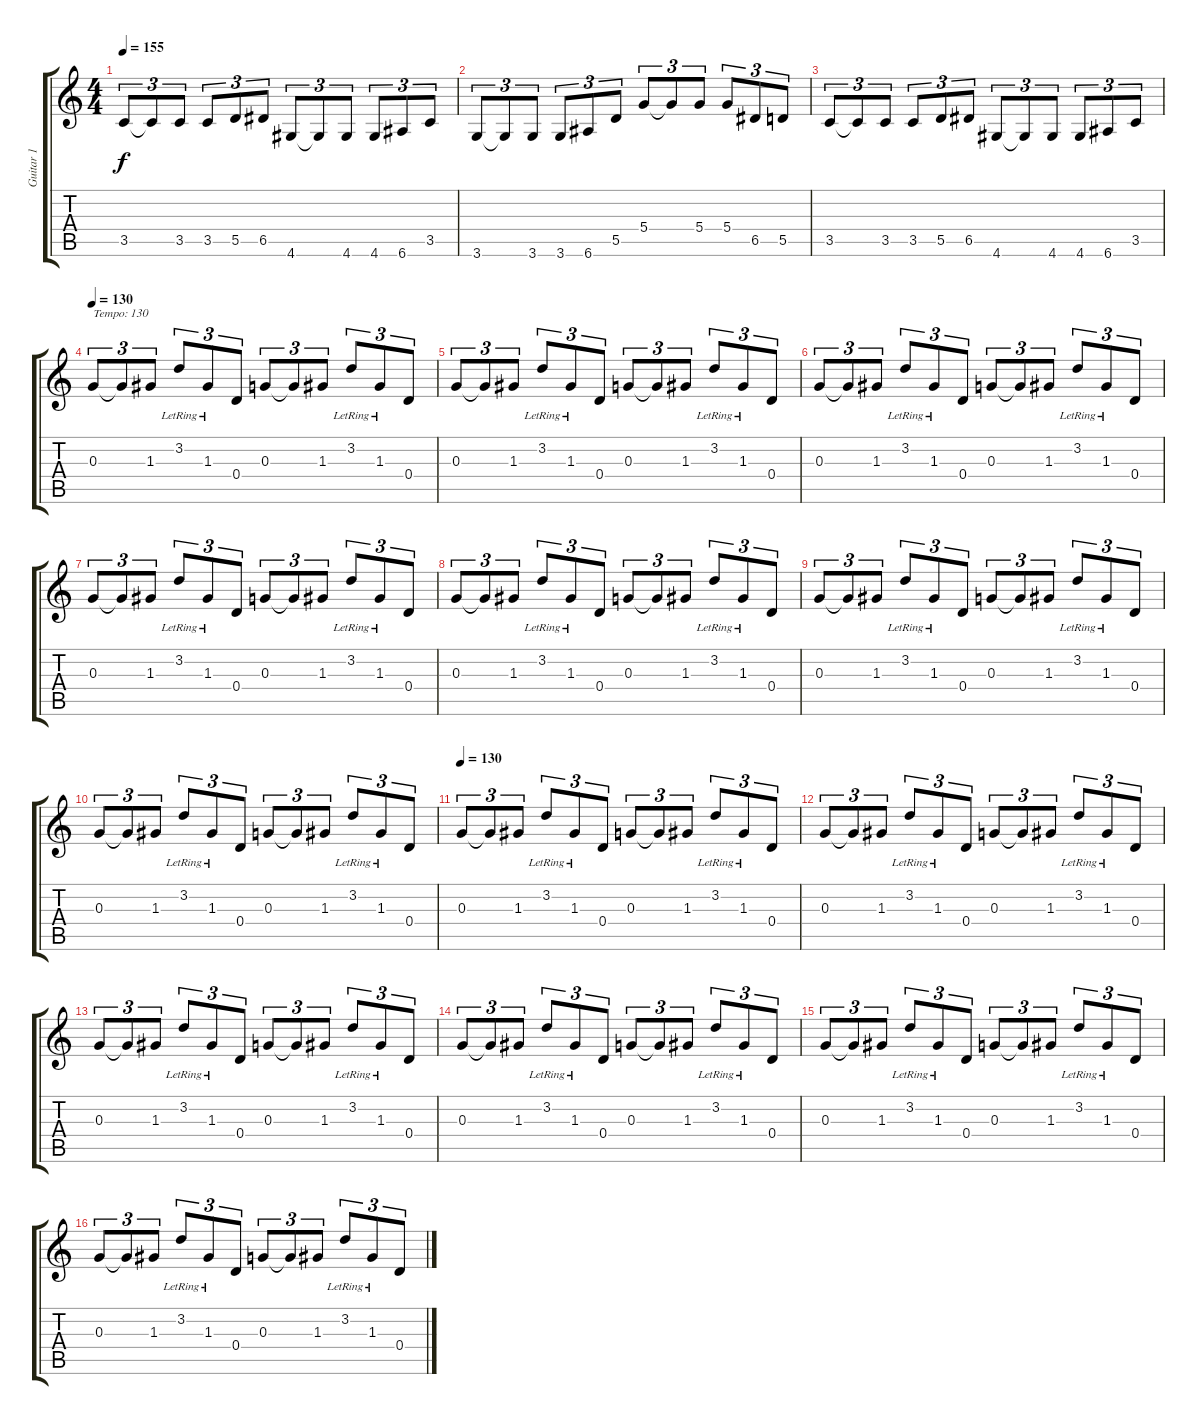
\track ("Guitar 1" "Guitar 1") {instrument distortionguitar}
\staff {score tabs}
\tuning (E4 B3 G3 D3 A2 E2) {hide}
\ts (4 4)
\tempo 155
\clef g2
\ks c
3.5.8{tu (3 2) dy f} 3.5{t}.8{tu (3 2)} 3.5.8{tu (3 2)} 3.5.8{tu (3 2)} 5.5.8{tu (3 2)} 6.5.8{tu (3 2)} 4.6.8{tu (3 2)} 4.6{t}.8{tu (3 2)} 4.6.8{tu (3 2)} 4.6.8{tu (3 2)} 6.6.8{tu (3 2)} 3.5.8{tu (3 2)} |
3.6.8{tu (3 2)} 3.6{t}.8{tu (3 2)} 3.6.8{tu (3 2)} 3.6.8{tu (3 2)} 6.6.8{tu (3 2)} 5.5.8{tu (3 2)} 5.4.8{tu (3 2)} 5.4{t}.8{tu (3 2)} 5.4.8{tu (3 2)} 5.4.8{tu (3 2)} 6.5.8{tu (3 2)} 5.5.8{tu (3 2)} |
3.5.8{tu (3 2)} 3.5{t}.8{tu (3 2)} 3.5.8{tu (3 2)} 3.5.8{tu (3 2)} 5.5.8{tu (3 2)} 6.5.8{tu (3 2)} 4.6.8{tu (3 2)} 4.6{t}.8{tu (3 2)} 4.6.8{tu (3 2)} 4.6.8{tu (3 2)} 6.6.8{tu (3 2)} 3.5.8{tu (3 2)} |
\tempo 130
0.3.8{tu (3 2) txt "Tempo: 130"} 0.3{t}.8{tu (3 2)} 1.3.8{tu (3 2)} 3.2{lr}.8{tu (3 2)} 1.3{lr}.8{tu (3 2)} 0.4.8{tu (3 2)} 0.3.8{tu (3 2)} 0.3{t}.8{tu (3 2)} 1.3.8{tu (3 2)} 3.2{lr}.8{tu (3 2)} 1.3{lr}.8{tu (3 2)} 0.4.8{tu (3 2)} |
0.3.8{tu (3 2)} 0.3{t}.8{tu (3 2)} 1.3.8{tu (3 2)} 3.2{lr}.8{tu (3 2)} 1.3{lr}.8{tu (3 2)} 0.4.8{tu (3 2)} 0.3.8{tu (3 2)} 0.3{t}.8{tu (3 2)} 1.3.8{tu (3 2)} 3.2{lr}.8{tu (3 2)} 1.3{lr}.8{tu (3 2)} 0.4.8{tu (3 2)} |
0.3.8{tu (3 2)} 0.3{t}.8{tu (3 2)} 1.3.8{tu (3 2)} 3.2{lr}.8{tu (3 2)} 1.3{lr}.8{tu (3 2)} 0.4.8{tu (3 2)} 0.3.8{tu (3 2)} 0.3{t}.8{tu (3 2)} 1.3.8{tu (3 2)} 3.2{lr}.8{tu (3 2)} 1.3{lr}.8{tu (3 2)} 0.4.8{tu (3 2)} |
0.3.8{tu (3 2)} 0.3{t}.8{tu (3 2)} 1.3.8{tu (3 2)} 3.2{lr}.8{tu (3 2)} 1.3{lr}.8{tu (3 2)} 0.4.8{tu (3 2)} 0.3.8{tu (3 2)} 0.3{t}.8{tu (3 2)} 1.3.8{tu (3 2)} 3.2{lr}.8{tu (3 2)} 1.3{lr}.8{tu (3 2)} 0.4.8{tu (3 2)} |
0.3.8{tu (3 2)} 0.3{t}.8{tu (3 2)} 1.3.8{tu (3 2)} 3.2{lr}.8{tu (3 2)} 1.3{lr}.8{tu (3 2)} 0.4.8{tu (3 2)} 0.3.8{tu (3 2)} 0.3{t}.8{tu (3 2)} 1.3.8{tu (3 2)} 3.2{lr}.8{tu (3 2)} 1.3{lr}.8{tu (3 2)} 0.4.8{tu (3 2)} |
0.3.8{tu (3 2)} 0.3{t}.8{tu (3 2)} 1.3.8{tu (3 2)} 3.2{lr}.8{tu (3 2)} 1.3{lr}.8{tu (3 2)} 0.4.8{tu (3 2)} 0.3.8{tu (3 2)} 0.3{t}.8{tu (3 2)} 1.3.8{tu (3 2)} 3.2{lr}.8{tu (3 2)} 1.3{lr}.8{tu (3 2)} 0.4.8{tu (3 2)} |
0.3.8{tu (3 2)} 0.3{t}.8{tu (3 2)} 1.3.8{tu (3 2)} 3.2{lr}.8{tu (3 2)} 1.3{lr}.8{tu (3 2)} 0.4.8{tu (3 2)} 0.3.8{tu (3 2)} 0.3{t}.8{tu (3 2)} 1.3.8{tu (3 2)} 3.2{lr}.8{tu (3 2)} 1.3{lr}.8{tu (3 2)} 0.4.8{tu (3 2)} |
\tempo 130
0.3.8{tu (3 2) volume 14} 0.3{t}.8{tu (3 2)} 1.3.8{tu (3 2)} 3.2{lr}.8{tu (3 2)} 1.3{lr}.8{tu (3 2)} 0.4.8{tu (3 2)} 0.3.8{tu (3 2)} 0.3{t}.8{tu (3 2)} 1.3.8{tu (3 2)} 3.2{lr}.8{tu (3 2)} 1.3{lr}.8{tu (3 2)} 0.4.8{tu (3 2)} |
0.3.8{tu (3 2)} 0.3{t}.8{tu (3 2)} 1.3.8{tu (3 2)} 3.2{lr}.8{tu (3 2)} 1.3{lr}.8{tu (3 2)} 0.4.8{tu (3 2)} 0.3.8{tu (3 2)} 0.3{t}.8{tu (3 2)} 1.3.8{tu (3 2)} 3.2{lr}.8{tu (3 2)} 1.3{lr}.8{tu (3 2)} 0.4.8{tu (3 2)} |
0.3.8{tu (3 2) volume 14} 0.3{t}.8{tu (3 2)} 1.3.8{tu (3 2)} 3.2{lr}.8{tu (3 2)} 1.3{lr}.8{tu (3 2)} 0.4.8{tu (3 2)} 0.3.8{tu (3 2)} 0.3{t}.8{tu (3 2)} 1.3.8{tu (3 2)} 3.2{lr}.8{tu (3 2)} 1.3{lr}.8{tu (3 2)} 0.4.8{tu (3 2)} |
0.3.8{tu (3 2)} 0.3{t}.8{tu (3 2)} 1.3.8{tu (3 2)} 3.2{lr}.8{tu (3 2)} 1.3{lr}.8{tu (3 2)} 0.4.8{tu (3 2)} 0.3.8{tu (3 2)} 0.3{t}.8{tu (3 2)} 1.3.8{tu (3 2)} 3.2{lr}.8{tu (3 2)} 1.3{lr}.8{tu (3 2)} 0.4.8{tu (3 2)} |
0.3.8{tu (3 2) volume 14} 0.3{t}.8{tu (3 2)} 1.3.8{tu (3 2)} 3.2{lr}.8{tu (3 2)} 1.3{lr}.8{tu (3 2)} 0.4.8{tu (3 2)} 0.3.8{tu (3 2)} 0.3{t}.8{tu (3 2)} 1.3.8{tu (3 2)} 3.2{lr}.8{tu (3 2)} 1.3{lr}.8{tu (3 2)} 0.4.8{tu (3 2)} |
0.3.8{tu (3 2)} 0.3{t}.8{tu (3 2)} 1.3.8{tu (3 2)} 3.2{lr}.8{tu (3 2)} 1.3{lr}.8{tu (3 2)} 0.4.8{tu (3 2)} 0.3.8{tu (3 2)} 0.3{t}.8{tu (3 2)} 1.3.8{tu (3 2)} 3.2{lr}.8{tu (3 2)} 1.3{lr}.8{tu (3 2)} 0.4.8{tu (3 2)}
